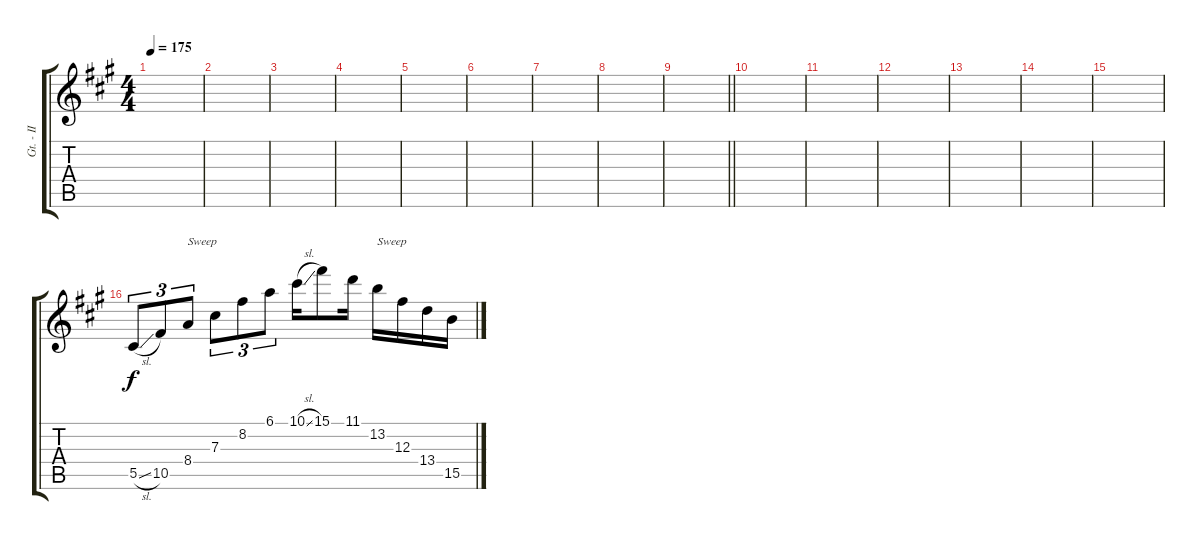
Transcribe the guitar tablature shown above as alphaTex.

\track ("Gt. - II" "Gt. - II") {instrument distortionguitar}
\staff {score tabs}
\tuning (Eb4 Bb3 Gb3 Db3 Ab2 Db2) {hide}
\ts (4 4)
\tempo 175
\clef g2
\ks f#minor
|
|
|
|
|
|
|
|
\barLineRight lightlight
|
|
|
|
|
|
|
5.5{sl}.8{tu (3 2)} 10.5.8{tu (3 2)} 8.4.8{tu (3 2) txt "Sweep"} 7.3.8{tu (3 2)} 8.2.8{tu (3 2)} 6.1.8{tu (3 2)} 10.1{sl}.16 15.1.8 11.1.16 13.2.16{txt "Sweep"} 12.3.16 13.4.16 15.5{sl}.16
